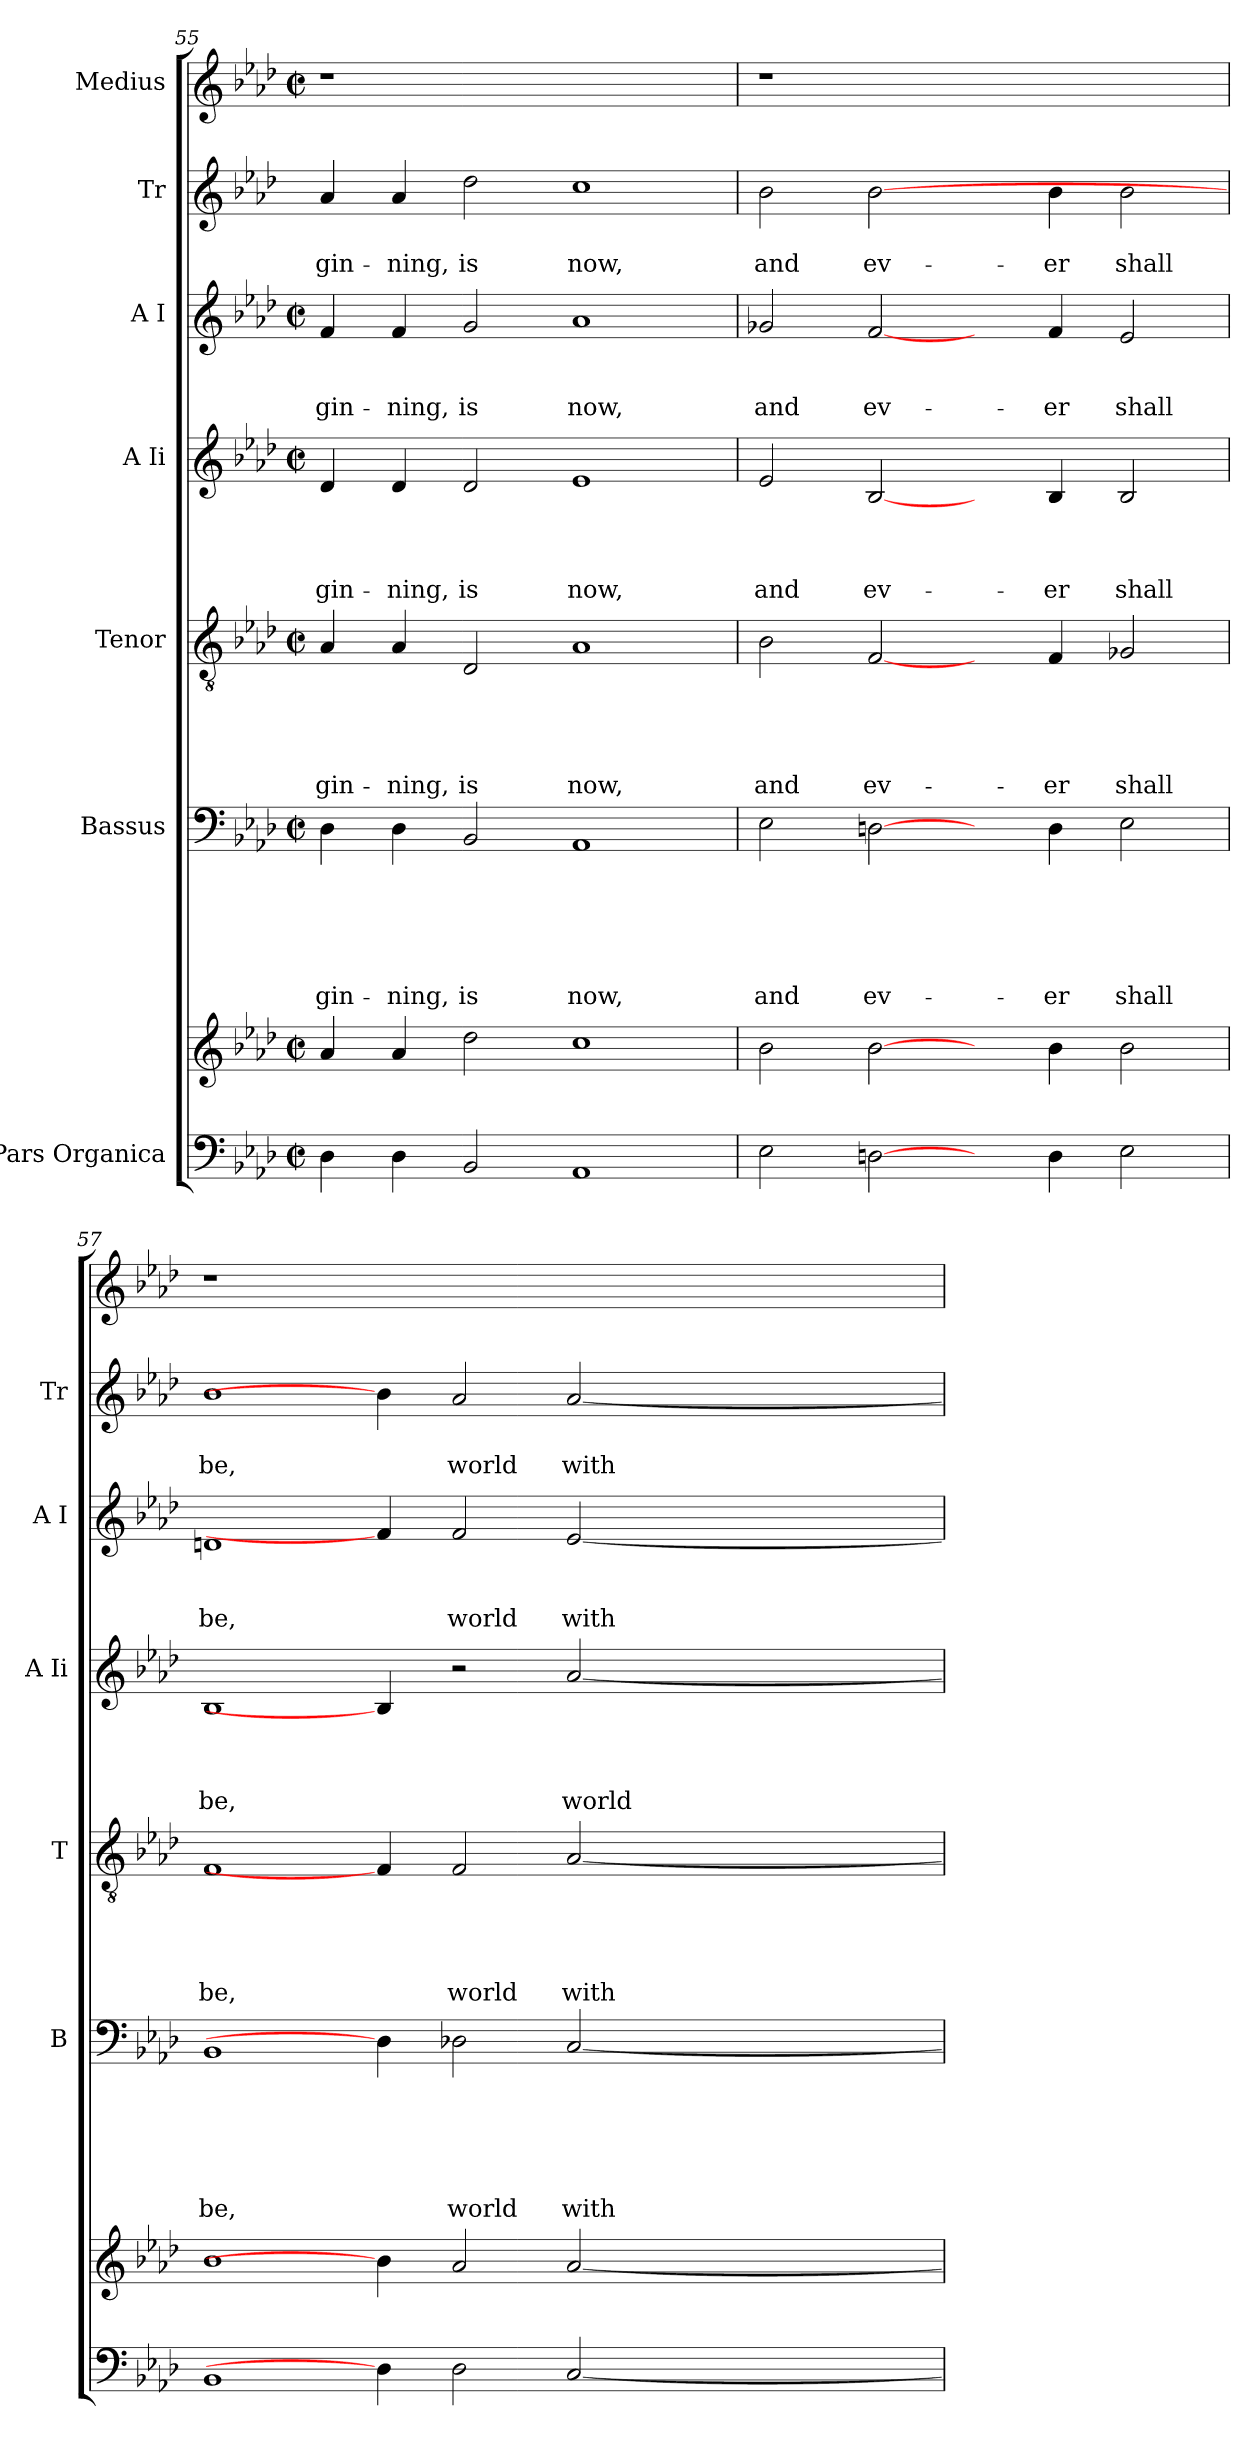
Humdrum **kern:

**kern	**kern	**kern	**text	**text	**text	**text	**text	**text	**kern	**text	**text	**text	**text	**text	**kern	**text	**text	**text	**text	**kern	**text	**text	**text	**kern	**text	**text	**kern
*part7	*part7	*part6	*part6	*part6	*part6	*part6	*part6	*part6	*part5	*part5	*part5	*part5	*part5	*part5	*part4	*part4	*part4	*part4	*part4	*part3	*part3	*part3	*part3	*part2	*part2	*part2	*part1
*staff8	*staff7	*staff6	*staff6	*staff6	*staff6	*staff6	*staff6	*staff6	*staff5	*staff5	*staff5	*staff5	*staff5	*staff5	*staff4	*staff4	*staff4	*staff4	*staff4	*staff3	*staff3	*staff3	*staff3	*staff2	*staff2	*staff2	*staff1
*I"Pars Organica	*	*I"Bassus	*	*	*	*	*	*	*I"Tenor	*	*	*	*	*	*I"A Ii	*	*	*	*	*I"A I	*	*	*	*I"Tr	*	*	*I"Medius
*	*	*I'B	*	*	*	*	*	*	*I'T	*	*	*	*	*	*I'A Ii	*	*	*	*	*I'A I	*	*	*	*I'Tr	*	*	*
*clefF4	*clefG2	*clefF4	*	*	*	*	*	*	*clefGv2	*	*	*	*	*	*clefG2	*	*	*	*	*clefG2	*	*	*	*clefG2	*	*	*clefG2
*k[b-e-a-d-]	*k[b-e-a-d-]	*k[b-e-a-d-]	*	*	*	*	*	*	*k[b-e-a-d-]	*	*	*	*	*	*k[b-e-a-d-]	*	*	*	*	*k[b-e-a-d-]	*	*	*	*k[b-e-a-d-]	*	*	*k[b-e-a-d-]
*A-:	*A-:	*A-:	*	*	*	*	*	*	*A-:	*	*	*	*	*	*A-:	*	*	*	*	*A-:	*	*	*	*A-:	*	*	*A-:
*M2/2	*M2/2	*M2/2	*	*	*	*	*	*	*M2/2	*	*	*	*	*	*M2/2	*	*	*	*	*M2/2	*	*	*	*	*	*	*M2/2
*met(c|)	*met(c|)	*met(c|)	*	*	*	*	*	*	*met(c|)	*	*	*	*	*	*met(c|)	*	*	*	*	*met(c|)	*	*	*	*	*	*	*met(c|)
=55	=55	=55	=55	=55	=55	=55	=55	=55	=55	=55	=55	=55	=55	=55	=55	=55	=55	=55	=55	=55	=55	=55	=55	=55	=55	=55	=55
!	!	!	!	!	!	!	!	!LO:LY:b	!	!	!	!	!	!LO:LY:b	!	!	!	!	!LO:LY:b	!	!	!	!LO:LY:b	!	!	!LO:LY:b	!
4D-\	4a-/	4D-\	.	.	.	.	.	-gin-	4A-/	.	.	.	.	-gin-	4d-/	.	.	.	-gin-	4f/	.	.	-gin-	4a-/	.	-gin-	1r
!	!	!	!	!	!	!	!	!LO:LY:b	!	!	!	!	!	!LO:LY:b	!	!	!	!	!LO:LY:b	!	!	!	!LO:LY:b	!	!	!LO:LY:b	!
4D-\	4a-/	4D-\	.	.	.	.	.	-ning,	4A-/	.	.	.	.	-ning,	4d-/	.	.	.	-ning,	4f/	.	.	-ning,	4a-/	.	-ning,	.
!	!	!	!	!	!	!	!	!LO:LY:b	!	!	!	!	!	!LO:LY:b	!	!	!	!	!LO:LY:b	!	!	!	!LO:LY:b	!	!	!LO:LY:b	!
2BB-/	2dd-\	2BB-/	.	.	.	.	.	is	2D-/	.	.	.	.	is	2d-/	.	.	.	is	2g/	.	.	is	2dd-\	.	is	.
!	!	!	!	!	!	!	!	!LO:LY:b	!	!	!	!	!	!LO:LY:b	!	!	!	!	!LO:LY:b	!	!	!	!LO:LY:b	!	!	!LO:LY:b	!
1AA-	1cc	1AA-	.	.	.	.	.	now,	1A-	.	.	.	.	now,	1e-	.	.	.	now,	1a-	.	.	now,	1cc	.	now,	1ryy
!!LO:LB:g=z
=56	=56	=56	=56	=56	=56	=56	=56	=56	=56	=56	=56	=56	=56	=56	=56	=56	=56	=56	=56	=56	=56	=56	=56	=56	=56	=56	=56
!	!	!	!	!	!	!	!	!LO:LY:b	!	!	!	!	!	!LO:LY:b	!	!	!	!	!LO:LY:b	!	!	!	!LO:LY:b	!	!	!LO:LY:b	!
2E-\	2b-\	2E-\	.	.	.	.	.	and	2B-\	.	.	.	.	and	2e-/	.	.	.	and	2g-X/	.	.	and	2b-\	.	and	1r
!	!	!	!	!	!	!	!	!LO:LY:b	!	!	!	!	!	!LO:LY:b	!	!	!	!	!LO:LY:b	!	!	!	!LO:LY:b	!	!	!LO:LY:b	!
[2Dn\	[2b-\	[2Dn\	.	.	.	.	.	ev-	[2F/	.	.	.	.	ev-	[2B-/	.	.	.	ev-	[2f/	.	.	ev-	[2b-\	.	ev-	.
4ryy	4ryy	4ryy	.	.	.	.	.	.	4ryy	.	.	.	.	.	4ryy	.	.	.	.	4ryy	.	.	.	4ryy	.	.	1ryy
!	!	!	!	!	!	!	!	!LO:LY:b	!	!	!	!	!	!LO:LY:b	!	!	!	!	!LO:LY:b	!	!	!	!LO:LY:b	!	!	!LO:LY:b	!
4D\	4b-\	4D\	.	.	.	.	.	-er	4F/	.	.	.	.	-er	4B-/	.	.	.	-er	4f/	.	.	-er	4b-\	.	-er	.
!	!	!	!	!	!	!	!	!LO:LY:b	!	!	!	!	!	!LO:LY:b	!	!	!	!	!LO:LY:b	!	!	!	!LO:LY:b	!	!	!LO:LY:b	!
2E-\	2b-\	2E-\	.	.	.	.	.	shall	2G-X/	.	.	.	.	shall	2B-/	.	.	.	shall	2e-/	.	.	shall	2b-\	.	shall	.
=57	=57	=57	=57	=57	=57	=57	=57	=57	=57	=57	=57	=57	=57	=57	=57	=57	=57	=57	=57	=57	=57	=57	=57	=57	=57	=57	=57
!	!	!	!	!	!	!	!	!LO:LY:b	!	!	!	!	!	!LO:LY:b	!	!	!	!	!LO:LY:b	!	!	!	!LO:LY:b	!	!	!LO:LY:b	!
1BB-	1b-	1BB-	.	.	.	.	.	be,	1F	.	.	.	.	be,	1B-	.	.	.	be,	1dn	.	.	be,	1b-	.	be,	1r
4D\]	4b-\]	4D\]	.	.	.	.	.	.	4F/]	.	.	.	.	.	4B-/]	.	.	.	.	4f/]	.	.	.	4b-\]	.	.	1ryy
!	!	!	!	!	!	!	!	!LO:LY:b	!	!	!	!	!	!LO:LY:b	!	!	!	!	!	!	!	!	!LO:LY:b	!	!	!LO:LY:b	!
2D-\	2a-/	2D-X\	.	.	.	.	.	world	2F/	.	.	.	.	world	2r	.	.	.	.	2f/	.	.	world	2a-/	.	world	.
!	!	!	!	!	!	!	!	!LO:LY:b	!	!	!	!	!	!LO:LY:b	!	!	!	!	!LO:LY:b	!	!	!	!LO:LY:b	!	!	!LO:LY:b	!
[<2C/	[<2a-/	[<2C/	.	.	.	.	.	with-	[<2A-/	.	.	.	.	with-	[<2a-/	.	.	.	world	[<2e-/	.	.	with-	[<2a-/	.	with-	.
.	.	.	.	.	.	.	.	.	.	.	.	.	.	.	.	.	.	.	.	.	.	.	.	.	.	.	4ryy
=	=	=	=	=	=	=	=	=	=	=	=	=	=	=	=	=	=	=	=	=	=	=	=	=	=	=	=
*-	*-	*-	*-	*-	*-	*-	*-	*-	*-	*-	*-	*-	*-	*-	*-	*-	*-	*-	*-	*-	*-	*-	*-	*-	*-	*-	*-
